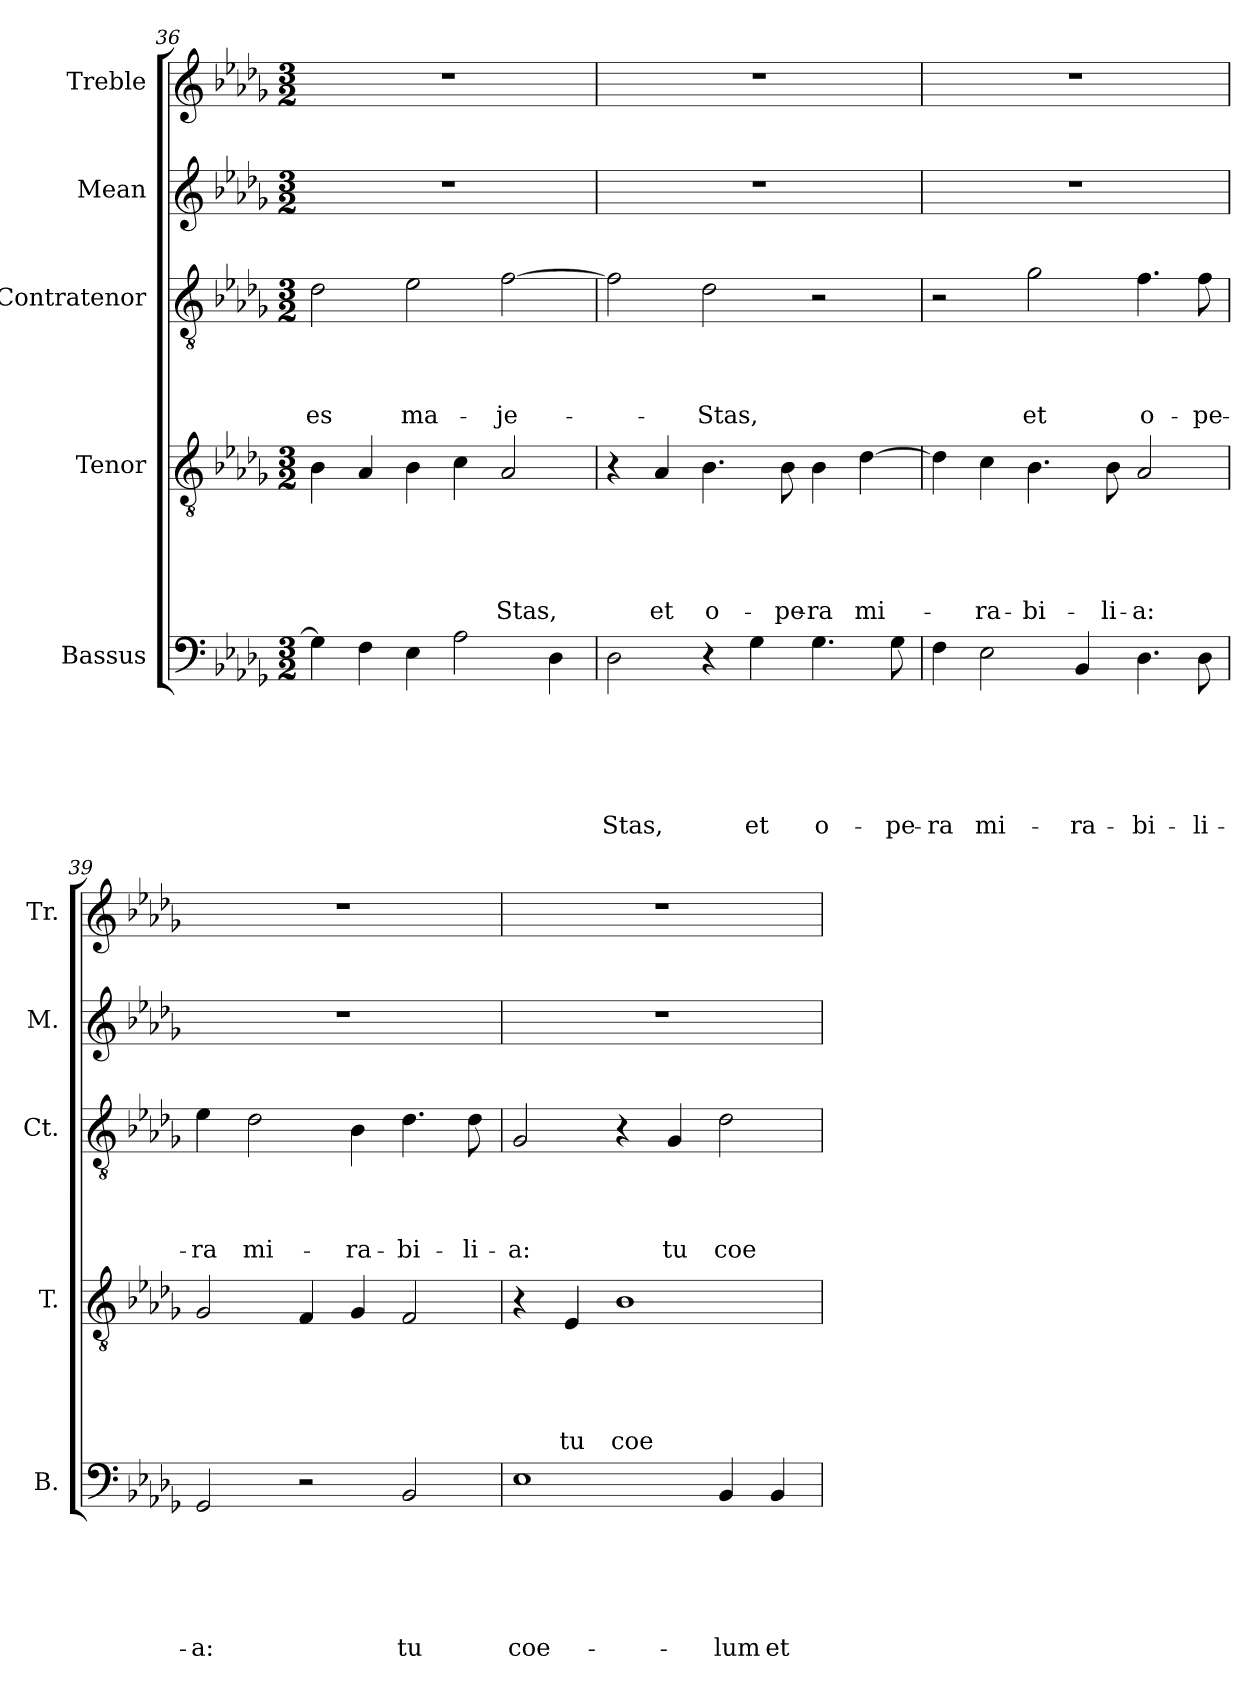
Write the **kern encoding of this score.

**kern	**text	**text	**text	**text	**text	**text	**kern	**text	**text	**text	**text	**text	**kern	**text	**text	**text	**text	**kern	**kern
*part5	*part5	*part5	*part5	*part5	*part5	*part5	*part4	*part4	*part4	*part4	*part4	*part4	*part3	*part3	*part3	*part3	*part3	*part2	*part1
*staff5	*staff5	*staff5	*staff5	*staff5	*staff5	*staff5	*staff4	*staff4	*staff4	*staff4	*staff4	*staff4	*staff3	*staff3	*staff3	*staff3	*staff3	*staff2	*staff1
*I"Bassus	*	*	*	*	*	*	*I"Tenor	*	*	*	*	*	*I"Contratenor	*	*	*	*	*I"Mean	*I"Treble
*I'B.	*	*	*	*	*	*	*I'T.	*	*	*	*	*	*I'Ct.	*	*	*	*	*I'M.	*I'Tr.
*clefF4	*	*	*	*	*	*	*clefGv2	*	*	*	*	*	*clefGv2	*	*	*	*	*clefG2	*clefG2
*k[b-e-a-d-g-]	*	*	*	*	*	*	*k[b-e-a-d-g-]	*	*	*	*	*	*k[b-e-a-d-g-]	*	*	*	*	*k[b-e-a-d-g-]	*k[b-e-a-d-g-]
*D-:	*	*	*	*	*	*	*D-:	*	*	*	*	*	*D-:	*	*	*	*	*D-:	*D-:
*M3/2	*	*	*	*	*	*	*M3/2	*	*	*	*	*	*M3/2	*	*	*	*	*M3/2	*M3/2
=36	=36	=36	=36	=36	=36	=36	=36	=36	=36	=36	=36	=36	=36	=36	=36	=36	=36	=36	=36
!	!	!	!	!	!	!	!	!	!	!	!	!	!	!	!	!	!LO:LY:b	!	!
4G-\]	.	.	.	.	.	.	4B-\	.	.	.	.	.	2d-\	.	.	.	es	1.r	1.r
4F\	.	.	.	.	.	.	4A-/	.	.	.	.	.	.	.	.	.	.	.	.
!	!	!	!	!	!	!	!	!	!	!	!	!	!	!	!	!	!LO:LY:b	!	!
4E-\	.	.	.	.	.	.	4B-\	.	.	.	.	.	2e-\	.	.	.	ma-	.	.
2A-\	.	.	.	.	.	.	4c\	.	.	.	.	.	.	.	.	.	.	.	.
!	!	!	!	!	!	!	!	!	!	!	!	!LO:LY:b	!	!	!	!	!LO:LY:b	!	!
.	.	.	.	.	.	.	2A-/	.	.	.	.	-Stas,	[>2f\	.	.	.	-je-	.	.
4D-\	.	.	.	.	.	.	.	.	.	.	.	.	.	.	.	.	.	.	.
=37	=37	=37	=37	=37	=37	=37	=37	=37	=37	=37	=37	=37	=37	=37	=37	=37	=37	=37	=37
!	!	!	!	!	!	!LO:LY:b	!	!	!	!	!	!	!	!	!	!	!	!	!
2D-\	.	.	.	.	.	-Stas,	4r	.	.	.	.	.	2f\]	.	.	.	.	1.r	1.r
!	!	!	!	!	!	!	!	!	!	!	!	!LO:LY:b	!	!	!	!	!	!	!
.	.	.	.	.	.	.	4A-/	.	.	.	.	et	.	.	.	.	.	.	.
!	!	!	!	!	!	!	!	!	!	!	!	!LO:LY:b	!	!	!	!	!LO:LY:b	!	!
4r	.	.	.	.	.	.	4.B-\	.	.	.	.	o-	2d-\	.	.	.	-Stas,	.	.
!	!	!	!	!	!	!LO:LY:b	!	!	!	!	!	!	!	!	!	!	!	!	!
4G-\	.	.	.	.	.	et	.	.	.	.	.	.	.	.	.	.	.	.	.
!	!	!	!	!	!	!	!	!	!	!	!	!LO:LY:b	!	!	!	!	!	!	!
.	.	.	.	.	.	.	8B-\	.	.	.	.	-pe-	.	.	.	.	.	.	.
!	!	!	!	!	!	!LO:LY:b	!	!	!	!	!	!LO:LY:b:rj	!	!	!	!	!	!	!
4.G-\	.	.	.	.	.	o-	4B-\	.	.	.	.	-ra	2r	.	.	.	.	.	.
!	!	!	!	!	!	!	!	!	!	!	!	!LO:LY:b	!	!	!	!	!	!	!
.	.	.	.	.	.	.	[>4d-\	.	.	.	.	mi-	.	.	.	.	.	.	.
!	!	!	!	!	!	!LO:LY:b	!	!	!	!	!	!	!	!	!	!	!	!	!
8G-\	.	.	.	.	.	-pe-	.	.	.	.	.	.	.	.	.	.	.	.	.
=38	=38	=38	=38	=38	=38	=38	=38	=38	=38	=38	=38	=38	=38	=38	=38	=38	=38	=38	=38
!	!	!	!	!	!	!LO:LY:b	!	!	!	!	!	!	!	!	!	!	!	!	!
4F\	.	.	.	.	.	-ra	4d-\]	.	.	.	.	.	2r	.	.	.	.	1.r	1.r
!	!	!	!	!	!	!LO:LY:b	!	!	!	!	!	!LO:LY:b	!	!	!	!	!	!	!
2E-\	.	.	.	.	.	mi-	4c\	.	.	.	.	-ra-	.	.	.	.	.	.	.
!	!	!	!	!	!	!	!	!	!	!	!	!LO:LY:b:rj	!	!	!	!	!LO:LY:b	!	!
.	.	.	.	.	.	.	4.B-\	.	.	.	.	-bi-	2g-\	.	.	.	et	.	.
!	!	!	!	!	!	!LO:LY:b	!	!	!	!	!	!	!	!	!	!	!	!	!
4BB-/	.	.	.	.	.	-ra-	.	.	.	.	.	.	.	.	.	.	.	.	.
!	!	!	!	!	!	!	!	!	!	!	!	!LO:LY:b	!	!	!	!	!	!	!
.	.	.	.	.	.	.	8B-\	.	.	.	.	-li-	.	.	.	.	.	.	.
!	!	!	!	!	!	!LO:LY:b	!	!	!	!	!	!LO:LY:b:rj	!	!	!	!	!LO:LY:b	!	!
4.D-\	.	.	.	.	.	-bi-	2A-/	.	.	.	.	-a:	4.f\	.	.	.	o-	.	.
!	!	!	!	!	!	!LO:LY:b	!	!	!	!	!	!	!	!	!	!	!LO:LY:b	!	!
8D-\	.	.	.	.	.	-li-	.	.	.	.	.	.	8f\	.	.	.	-pe-	.	.
=39	=39	=39	=39	=39	=39	=39	=39	=39	=39	=39	=39	=39	=39	=39	=39	=39	=39	=39	=39
!	!	!	!	!	!	!LO:LY:b	!	!	!	!	!	!	!	!	!	!	!LO:LY:b	!	!
2GG-/	.	.	.	.	.	-a:	2G-/	.	.	.	.	.	4e-\	.	.	.	-ra	1.r	1.r
!	!	!	!	!	!	!	!	!	!	!	!	!	!	!	!	!	!LO:LY:b	!	!
.	.	.	.	.	.	.	.	.	.	.	.	.	2d-\	.	.	.	mi-	.	.
2r	.	.	.	.	.	.	4F/	.	.	.	.	.	.	.	.	.	.	.	.
!	!	!	!	!	!	!	!	!	!	!	!	!	!	!	!	!	!LO:LY:b	!	!
.	.	.	.	.	.	.	4G-/	.	.	.	.	.	4B-\	.	.	.	-ra-	.	.
!	!	!	!	!	!	!LO:LY:b	!	!	!	!	!	!	!	!	!	!	!LO:LY:b:rj	!	!
2BB-/	.	.	.	.	.	tu	2F/	.	.	.	.	.	4.d-\	.	.	.	-bi-	.	.
!	!	!	!	!	!	!	!	!	!	!	!	!	!	!	!	!	!LO:LY:b	!	!
.	.	.	.	.	.	.	.	.	.	.	.	.	8d-\	.	.	.	-li-	.	.
!!LO:LB:g=z
=40	=40	=40	=40	=40	=40	=40	=40	=40	=40	=40	=40	=40	=40	=40	=40	=40	=40	=40	=40
!	!	!	!	!	!	!LO:LY:b	!	!	!	!	!	!	!	!	!	!	!LO:LY:b	!	!
1E-	.	.	.	.	.	coe-	4r	.	.	.	.	.	2G-/	.	.	.	-a:	1.r	1.r
!	!	!	!	!	!	!	!	!	!	!	!	!LO:LY:b	!	!	!	!	!	!	!
.	.	.	.	.	.	.	4E-/	.	.	.	.	tu	.	.	.	.	.	.	.
!	!	!	!	!	!	!	!	!	!	!	!	!LO:LY:b	!	!	!	!	!	!	!
.	.	.	.	.	.	.	1B-	.	.	.	.	coe-	4r	.	.	.	.	.	.
!	!	!	!	!	!	!	!	!	!	!	!	!	!	!	!	!	!LO:LY:b	!	!
.	.	.	.	.	.	.	.	.	.	.	.	.	4G-/	.	.	.	tu	.	.
!	!	!	!	!	!	!LO:LY:b	!	!	!	!	!	!	!	!	!	!	!LO:LY:b	!	!
4BB-/	.	.	.	.	.	-lum	.	.	.	.	.	.	2d-\	.	.	.	coe-	.	.
!	!	!	!	!	!	!LO:LY:b	!	!	!	!	!	!	!	!	!	!	!	!	!
4BB-/	.	.	.	.	.	et	.	.	.	.	.	.	.	.	.	.	.	.	.
=	=	=	=	=	=	=	=	=	=	=	=	=	=	=	=	=	=	=	=
*-	*-	*-	*-	*-	*-	*-	*-	*-	*-	*-	*-	*-	*-	*-	*-	*-	*-	*-	*-
